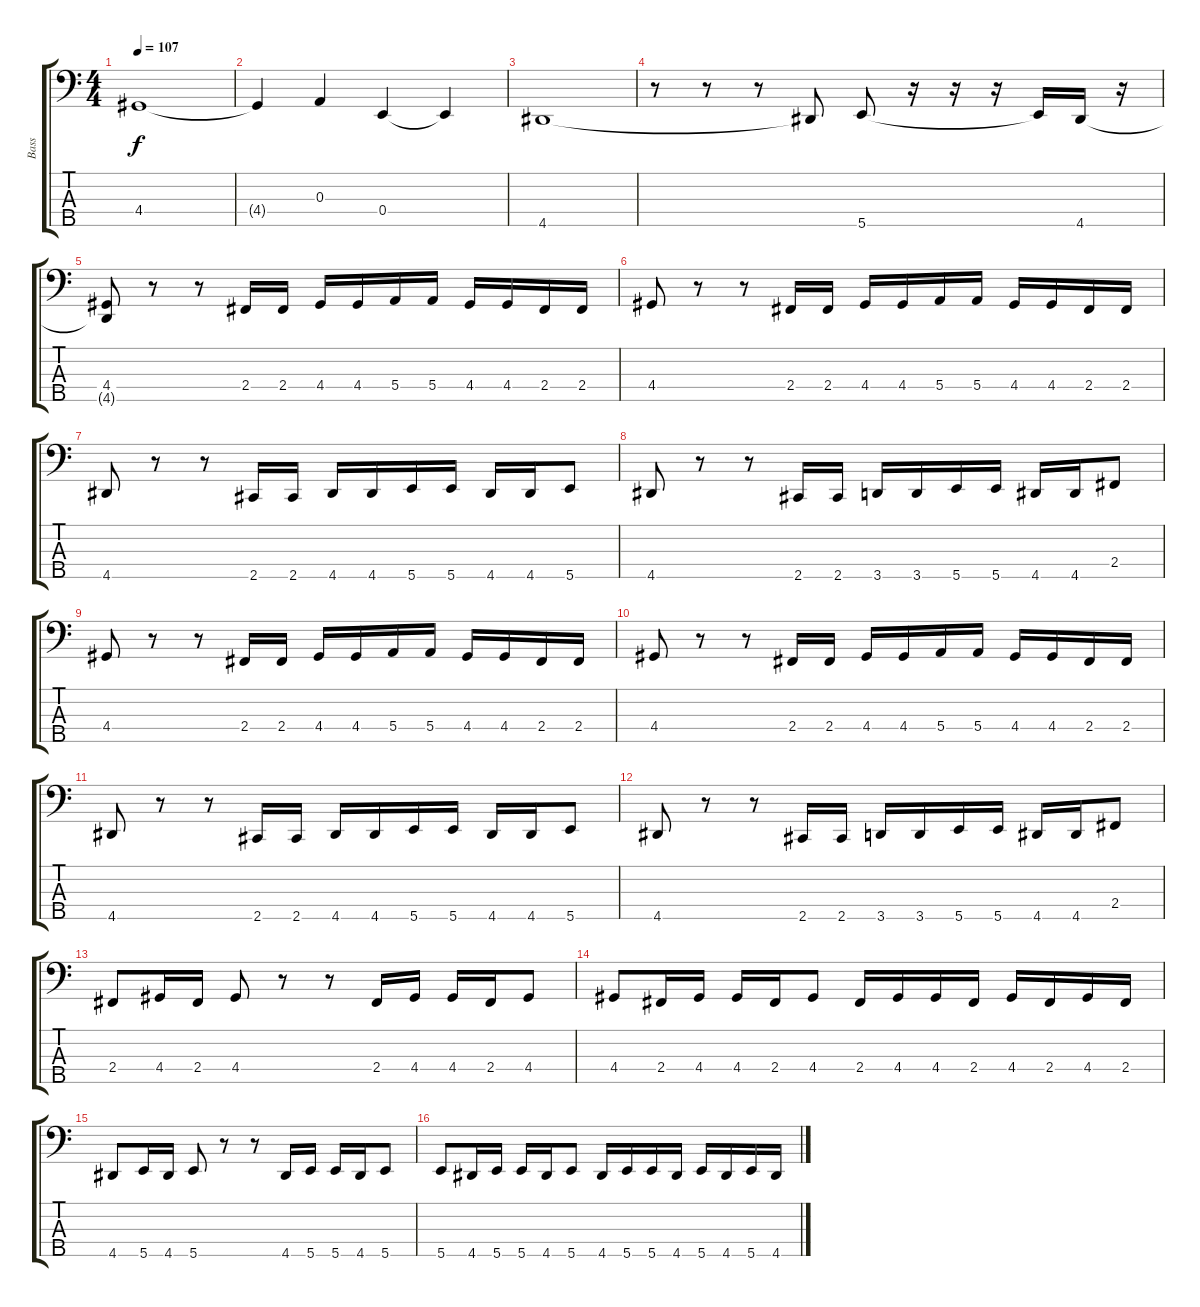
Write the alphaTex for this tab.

\track ("Bass" "Bass") {instrument electricbassfinger}
\staff {score tabs}
\tuning (G2 D2 A1 E1 B0) {hide}
\ts (4 4)
\tempo 107
\clef f4
\ks c
4.4.1{dy f instrument electricbassfinger} |
4.4{t}.4 0.3.4 0.4.4 0.4{t}.4 |
4.5.1 |
r.8 r.8 r.8 4.5{t}.8 5.5.8 r.16 r.16 r.16 5.5{t}.16 4.5.16 r.16 |
(4.4 4.5{t}).8{instrument electricbasspick} r.8 r.8 2.4.16 2.4.16 4.4.16 4.4.16 5.4.16 5.4.16 4.4.16 4.4.16 2.4.16 2.4.16 |
4.4.8 r.8 r.8 2.4.16 2.4.16 4.4.16 4.4.16 5.4.16 5.4.16 4.4.16 4.4.16 2.4.16 2.4.16 |
4.5.8 r.8 r.8 2.5.16 2.5.16 4.5.16 4.5.16 5.5.16 5.5.16 4.5.16 4.5.16 5.5.8 |
4.5.8 r.8 r.8 2.5.16 2.5.16 3.5.16 3.5.16 5.5.16 5.5.16 4.5.16 4.5.16 2.4.8 |
4.4.8 r.8 r.8 2.4.16 2.4.16 4.4.16 4.4.16 5.4.16 5.4.16 4.4.16 4.4.16 2.4.16 2.4.16 |
4.4.8 r.8 r.8 2.4.16 2.4.16 4.4.16 4.4.16 5.4.16 5.4.16 4.4.16 4.4.16 2.4.16 2.4.16 |
4.5.8 r.8 r.8 2.5.16 2.5.16 4.5.16 4.5.16 5.5.16 5.5.16 4.5.16 4.5.16 5.5.8 |
4.5.8 r.8 r.8 2.5.16 2.5.16 3.5.16 3.5.16 5.5.16 5.5.16 4.5.16 4.5.16 2.4.8 |
2.4.8 4.4.16 2.4.16 4.4.8 r.8 r.8 2.4.16 4.4.16 4.4.16 2.4.16 4.4.8 |
4.4.8 2.4.16 4.4.16 4.4.16 2.4.16 4.4.8 2.4.16 4.4.16 4.4.16 2.4.16 4.4.16 2.4.16 4.4.16 2.4.16 |
4.5.8 5.5.16 4.5.16 5.5.8 r.8 r.8 4.5.16 5.5.16 5.5.16 4.5.16 5.5.8 |
5.5.8 4.5.16 5.5.16 5.5.16 4.5.16 5.5.8 4.5.16 5.5.16 5.5.16 4.5.16 5.5.16 4.5.16 5.5.16 4.5.16
